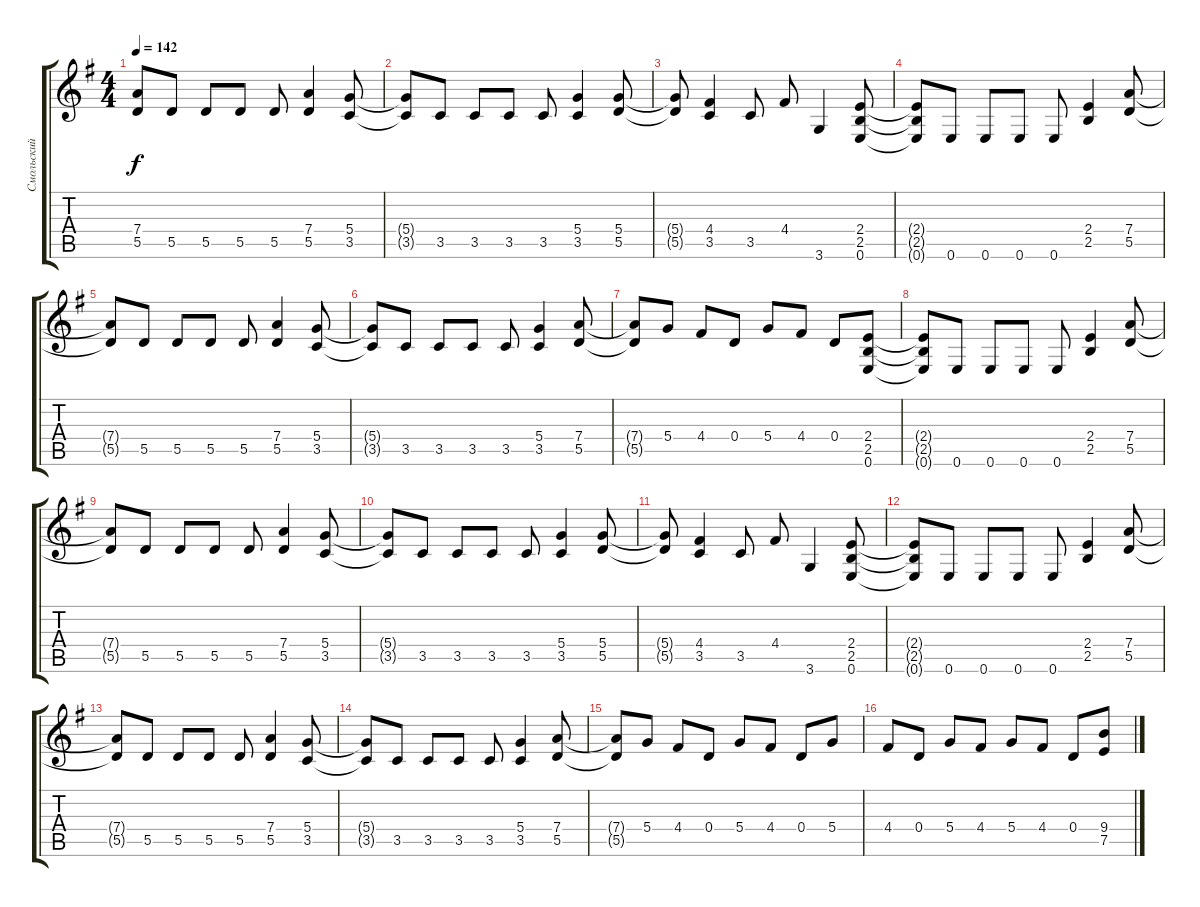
\track ("Смольский" "Смольский") {instrument distortionguitar}
\staff {score tabs}
\tuning (E4 B3 G3 D3 A2 E2) {hide}
\ts (4 4)
\tempo 142
\clef g2
\ks eminor
(7.4{t} 5.5{t}).8{dy f} 5.5.8 5.5.8 5.5.8 5.5.8 (7.4 5.5).4 (5.4 3.5).8 |
(5.4{t} 3.5{t}).8 3.5.8 3.5.8 3.5.8 3.5.8 (5.4 3.5).4 (5.4 5.5).8 |
(5.4{t} 5.5{t}).8 (4.4 3.5).4 3.5.8 4.4.8 3.6.4 (2.4 2.5 0.6).8 |
(2.4{t} 2.5{t} 0.6{t}).8 0.6.8 0.6.8 0.6.8 0.6.8 (2.4 2.5).4 (7.4 5.5).8 |
(7.4{t} 5.5{t}).8 5.5.8 5.5.8 5.5.8 5.5.8 (7.4 5.5).4 (5.4 3.5).8 |
(5.4{t} 3.5{t}).8 3.5.8 3.5.8 3.5.8 3.5.8 (5.4 3.5).4 (7.4 5.5).8 |
(7.4{t} 5.5{t}).8 5.4.8 4.4.8 0.4.8 5.4.8 4.4.8 0.4.8 (2.4 2.5 0.6).8 |
(2.4{t} 2.5{t} 0.6{t}).8 0.6.8 0.6.8 0.6.8 0.6.8 (2.4 2.5).4 (7.4 5.5).8 |
(7.4{t} 5.5{t}).8 5.5.8 5.5.8 5.5.8 5.5.8 (7.4 5.5).4 (5.4 3.5).8 |
(5.4{t} 3.5{t}).8 3.5.8 3.5.8 3.5.8 3.5.8 (5.4 3.5).4 (5.4 5.5).8 |
(5.4{t} 5.5{t}).8 (4.4 3.5).4 3.5.8 4.4.8 3.6.4 (2.4 2.5 0.6).8 |
(2.4{t} 2.5{t} 0.6{t}).8 0.6.8 0.6.8 0.6.8 0.6.8 (2.4 2.5).4 (7.4 5.5).8 |
(7.4{t} 5.5{t}).8 5.5.8 5.5.8 5.5.8 5.5.8 (7.4 5.5).4 (5.4 3.5).8 |
(5.4{t} 3.5{t}).8 3.5.8 3.5.8 3.5.8 3.5.8 (5.4 3.5).4 (7.4 5.5).8 |
(7.4{t} 5.5{t}).8 5.4.8 4.4.8 0.4.8 5.4.8 4.4.8 0.4.8 5.4.8 |
4.4.8 0.4.8 5.4.8 4.4.8 5.4.8 4.4.8 0.4.8 (9.4 7.5).8
